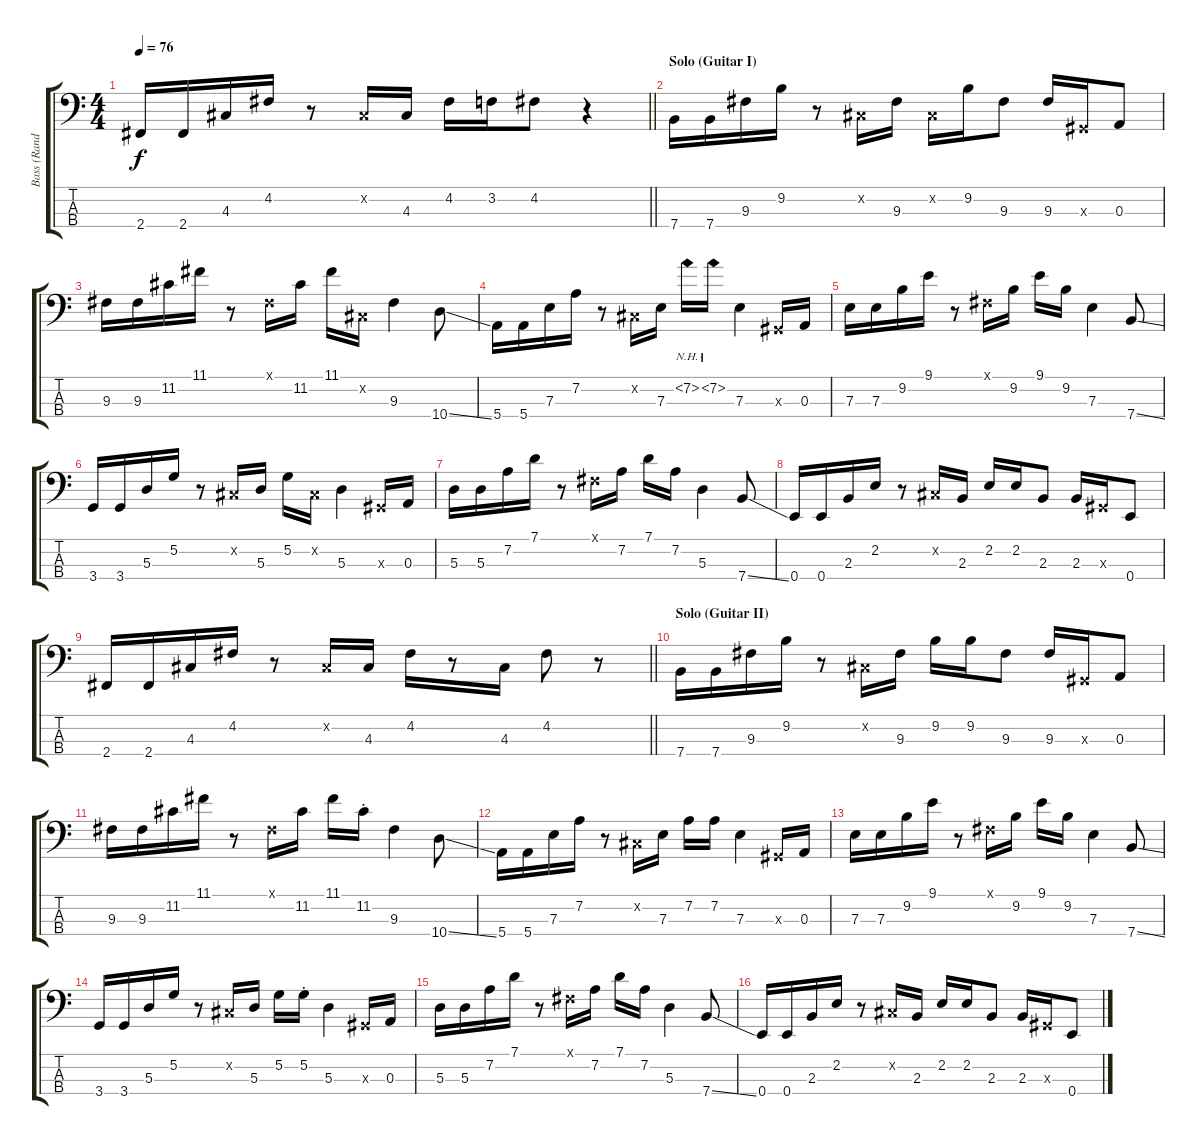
\track ("Bass (Randy Meisner)" "Bass (Rand") {instrument electricbassfinger}
\staff {score tabs}
\tuning (G2 D2 A1 E1) {hide}
\ts (4 4)
\tempo 76
\clef f4
\barLineRight lightlight
\ks c
2.4.16{dy f} 2.4.16 4.3.16 4.2.16 r.8 -1.2{x}.16 4.3.16 4.2.16 3.2.16 4.2.8 r.4 |
\section ("" "Solo (Guitar I)")
7.4.16 7.4.16 9.3.16 9.2.16 r.8 -1.2{x}.16 9.3.16 -1.2{x}.16 9.2.16 9.3.8 9.3.16 -1.3{x}.16 0.3.8 |
9.3.16 9.3.16 11.2.16 11.1.16 r.8 -1.1{x}.16 11.2.16 11.1.16 -1.2{x}.16 9.3.4 10.4{ss}.8 |
5.4.16 5.4.16 7.3.16 7.2.16 r.8 -1.2{x}.16 7.3.16 7.2{nh}.16 7.2{nh}.16 7.3.4 -1.3{x}.16 0.3.16 |
7.3.16 7.3.16 9.2.16 9.1.16 r.8 -1.1{x}.16 9.2.16 9.1.16 9.2.16 7.3.4 7.4{ss}.8 |
3.4.16 3.4.16 5.3.16 5.2.16 r.8 -1.2{x}.16 5.3.16 5.2.16 -1.2{x}.16 5.3.4 -1.3{x}.16 0.3.16 |
5.3.16 5.3.16 7.2.16 7.1.16 r.8 -1.1{x}.16 7.2.16 7.1.16 7.2.16 5.3.4 7.4{ss}.8 |
0.4.16 0.4.16 2.3.16 2.2.16 r.8 -1.2{x}.16 2.3.16 2.2.16 2.2.16 2.3.8 2.3.16 -1.3{x}.16 0.4.8 |
\barLineRight lightlight
2.4.16 2.4.16 4.3.16 4.2.16 r.8 -1.2{x}.16 4.3.16 4.2.16 r.8 4.3.16 4.2.8 r.8 |
\section ("" "Solo (Guitar II)")
7.4.16 7.4.16 9.3.16 9.2.16 r.8 -1.2{x}.16 9.3.16 9.2.16 9.2.16 9.3.8 9.3.16 -1.3{x}.16 0.3.8 |
9.3.16 9.3.16 11.2.16 11.1.16 r.8 -1.1{x}.16 11.2.16 11.1.16 11.2{st}.16 9.3.4 10.4{ss}.8 |
5.4.16 5.4.16 7.3.16 7.2.16 r.8 -1.2{x}.16 7.3.16 7.2.16 7.2.16 7.3.4 -1.3{x}.16 0.3.16 |
7.3.16 7.3.16 9.2.16 9.1.16 r.8 -1.1{x}.16 9.2.16 9.1.16 9.2.16 7.3.4 7.4{ss}.8 |
3.4.16 3.4.16 5.3.16 5.2.16 r.8 -1.2{x}.16 5.3.16 5.2.16 5.2{st}.16 5.3.4 -1.3{x}.16 0.3.16 |
5.3.16 5.3.16 7.2.16 7.1.16 r.8 -1.1{x}.16 7.2.16 7.1.16 7.2.16 5.3.4 7.4{ss}.8 |
0.4.16 0.4.16 2.3.16 2.2.16 r.8 -1.2{x}.16 2.3.16 2.2.16 2.2.16 2.3.8 2.3.16 -1.3{x}.16 0.4.8
